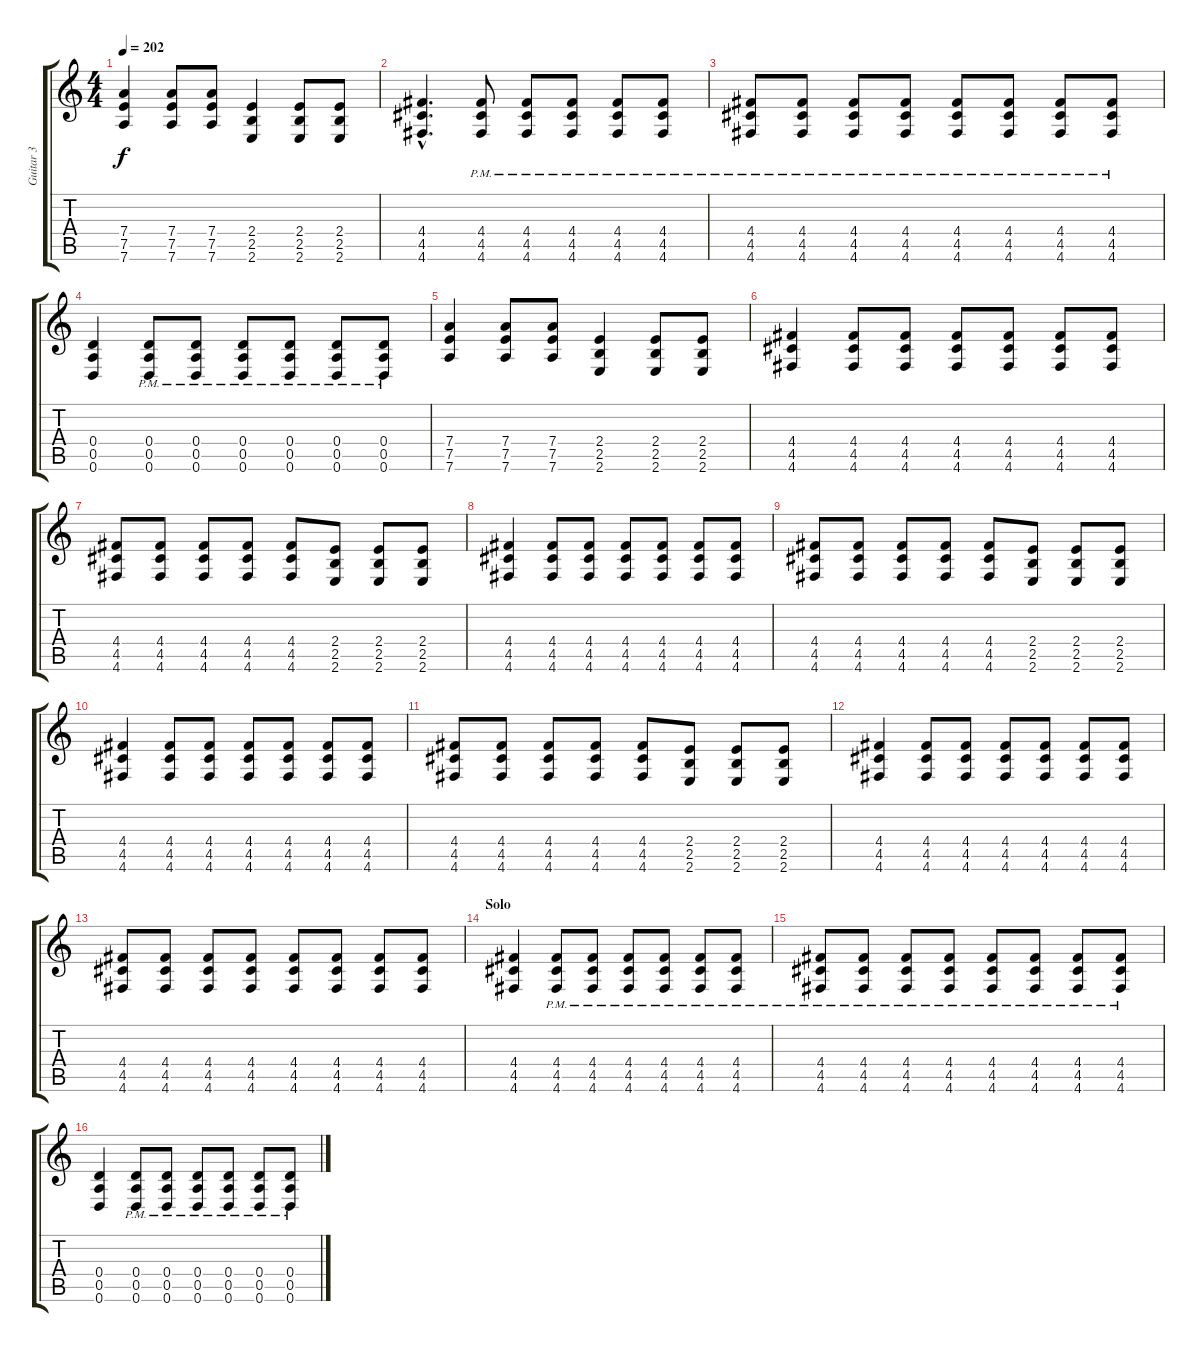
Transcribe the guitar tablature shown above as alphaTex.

\track ("Guitar 3" "Guitar 3") {instrument overdrivenguitar}
\staff {score tabs}
\tuning (E4 B3 G3 D3 A2 D2) {hide}
\ts (4 4)
\tempo 202
\clef g2
\ks c
(7.4 7.5 7.6).4{dy f} (7.4 7.5 7.6).8 (7.4 7.5 7.6).8 (2.4 2.5 2.6).4 (2.4 2.5 2.6).8 (2.4 2.5 2.6).8 |
(4.4{hac} 4.5{hac} 4.6{hac}).4{d} (4.4{pm} 4.5{pm} 4.6{pm}).8 (4.4{pm} 4.5{pm} 4.6{pm}).8 (4.4{pm} 4.5{pm} 4.6{pm}).8 (4.4{pm} 4.5{pm} 4.6{pm}).8 (4.4{pm} 4.5{pm} 4.6{pm}).8 |
(4.4{pm} 4.5{pm} 4.6{pm}).8 (4.4{pm} 4.5{pm} 4.6{pm}).8 (4.4{pm} 4.5{pm} 4.6{pm}).8 (4.4{pm} 4.5{pm} 4.6{pm}).8 (4.4{pm} 4.5{pm} 4.6{pm}).8 (4.4{pm} 4.5{pm} 4.6{pm}).8 (4.4{pm} 4.5{pm} 4.6{pm}).8 (4.4{pm} 4.5{pm} 4.6{pm}).8 |
(0.4 0.5 0.6).4 (0.4{pm} 0.5{pm} 0.6{pm}).8 (0.4{pm} 0.5{pm} 0.6{pm}).8 (0.4{pm} 0.5{pm} 0.6{pm}).8 (0.4{pm} 0.5{pm} 0.6{pm}).8 (0.4{pm} 0.5{pm} 0.6{pm}).8 (0.4{pm} 0.5{pm} 0.6{pm}).8 |
(7.4 7.5 7.6).4 (7.4 7.5 7.6).8 (7.4 7.5 7.6).8 (2.4 2.5 2.6).4 (2.4 2.5 2.6).8 (2.4 2.5 2.6).8 |
(4.4 4.5 4.6).4 (4.4 4.5 4.6).8 (4.4 4.5 4.6).8 (4.4 4.5 4.6).8 (4.4 4.5 4.6).8 (4.4 4.5 4.6).8 (4.4 4.5 4.6).8 |
(4.4 4.5 4.6).8 (4.4 4.5 4.6).8 (4.4 4.5 4.6).8 (4.4 4.5 4.6).8 (4.4 4.5 4.6).8 (2.4 2.5 2.6).8 (2.4 2.5 2.6).8 (2.4 2.5 2.6).8 |
(4.4 4.5 4.6).4 (4.4 4.5 4.6).8 (4.4 4.5 4.6).8 (4.4 4.5 4.6).8 (4.4 4.5 4.6).8 (4.4 4.5 4.6).8 (4.4 4.5 4.6).8 |
(4.4 4.5 4.6).8 (4.4 4.5 4.6).8 (4.4 4.5 4.6).8 (4.4 4.5 4.6).8 (4.4 4.5 4.6).8 (2.4 2.5 2.6).8 (2.4 2.5 2.6).8 (2.4 2.5 2.6).8 |
(4.4 4.5 4.6).4 (4.4 4.5 4.6).8 (4.4 4.5 4.6).8 (4.4 4.5 4.6).8 (4.4 4.5 4.6).8 (4.4 4.5 4.6).8 (4.4 4.5 4.6).8 |
(4.4 4.5 4.6).8 (4.4 4.5 4.6).8 (4.4 4.5 4.6).8 (4.4 4.5 4.6).8 (4.4 4.5 4.6).8 (2.4 2.5 2.6).8 (2.4 2.5 2.6).8 (2.4 2.5 2.6).8 |
(4.4 4.5 4.6).4 (4.4 4.5 4.6).8 (4.4 4.5 4.6).8 (4.4 4.5 4.6).8 (4.4 4.5 4.6).8 (4.4 4.5 4.6).8 (4.4 4.5 4.6).8 |
(4.4 4.5 4.6).8 (4.4 4.5 4.6).8 (4.4 4.5 4.6).8 (4.4 4.5 4.6).8 (4.4 4.5 4.6).8 (4.4 4.5 4.6).8 (4.4 4.5 4.6).8 (4.4 4.5 4.6).8 |
\section ("" "Solo")
(4.4 4.5 4.6).4{volume 13} (4.4{pm} 4.5{pm} 4.6{pm}).8 (4.4{pm} 4.5{pm} 4.6{pm}).8 (4.4{pm} 4.5{pm} 4.6{pm}).8 (4.4{pm} 4.5{pm} 4.6{pm}).8 (4.4{pm} 4.5{pm} 4.6{pm}).8 (4.4{pm} 4.5{pm} 4.6{pm}).8 |
(4.4{pm} 4.5{pm} 4.6{pm}).8 (4.4{pm} 4.5{pm} 4.6{pm}).8 (4.4{pm} 4.5{pm} 4.6{pm}).8 (4.4{pm} 4.5{pm} 4.6{pm}).8 (4.4{pm} 4.5{pm} 4.6{pm}).8 (4.4{pm} 4.5{pm} 4.6{pm}).8 (4.4{pm} 4.5{pm} 4.6{pm}).8 (4.4{pm} 4.5{pm} 4.6{pm}).8 |
(0.4 0.5 0.6).4 (0.4{pm} 0.5{pm} 0.6{pm}).8 (0.4{pm} 0.5{pm} 0.6{pm}).8 (0.4{pm} 0.5{pm} 0.6{pm}).8 (0.4{pm} 0.5{pm} 0.6{pm}).8 (0.4{pm} 0.5{pm} 0.6{pm}).8 (0.4{pm} 0.5{pm} 0.6{pm}).8
